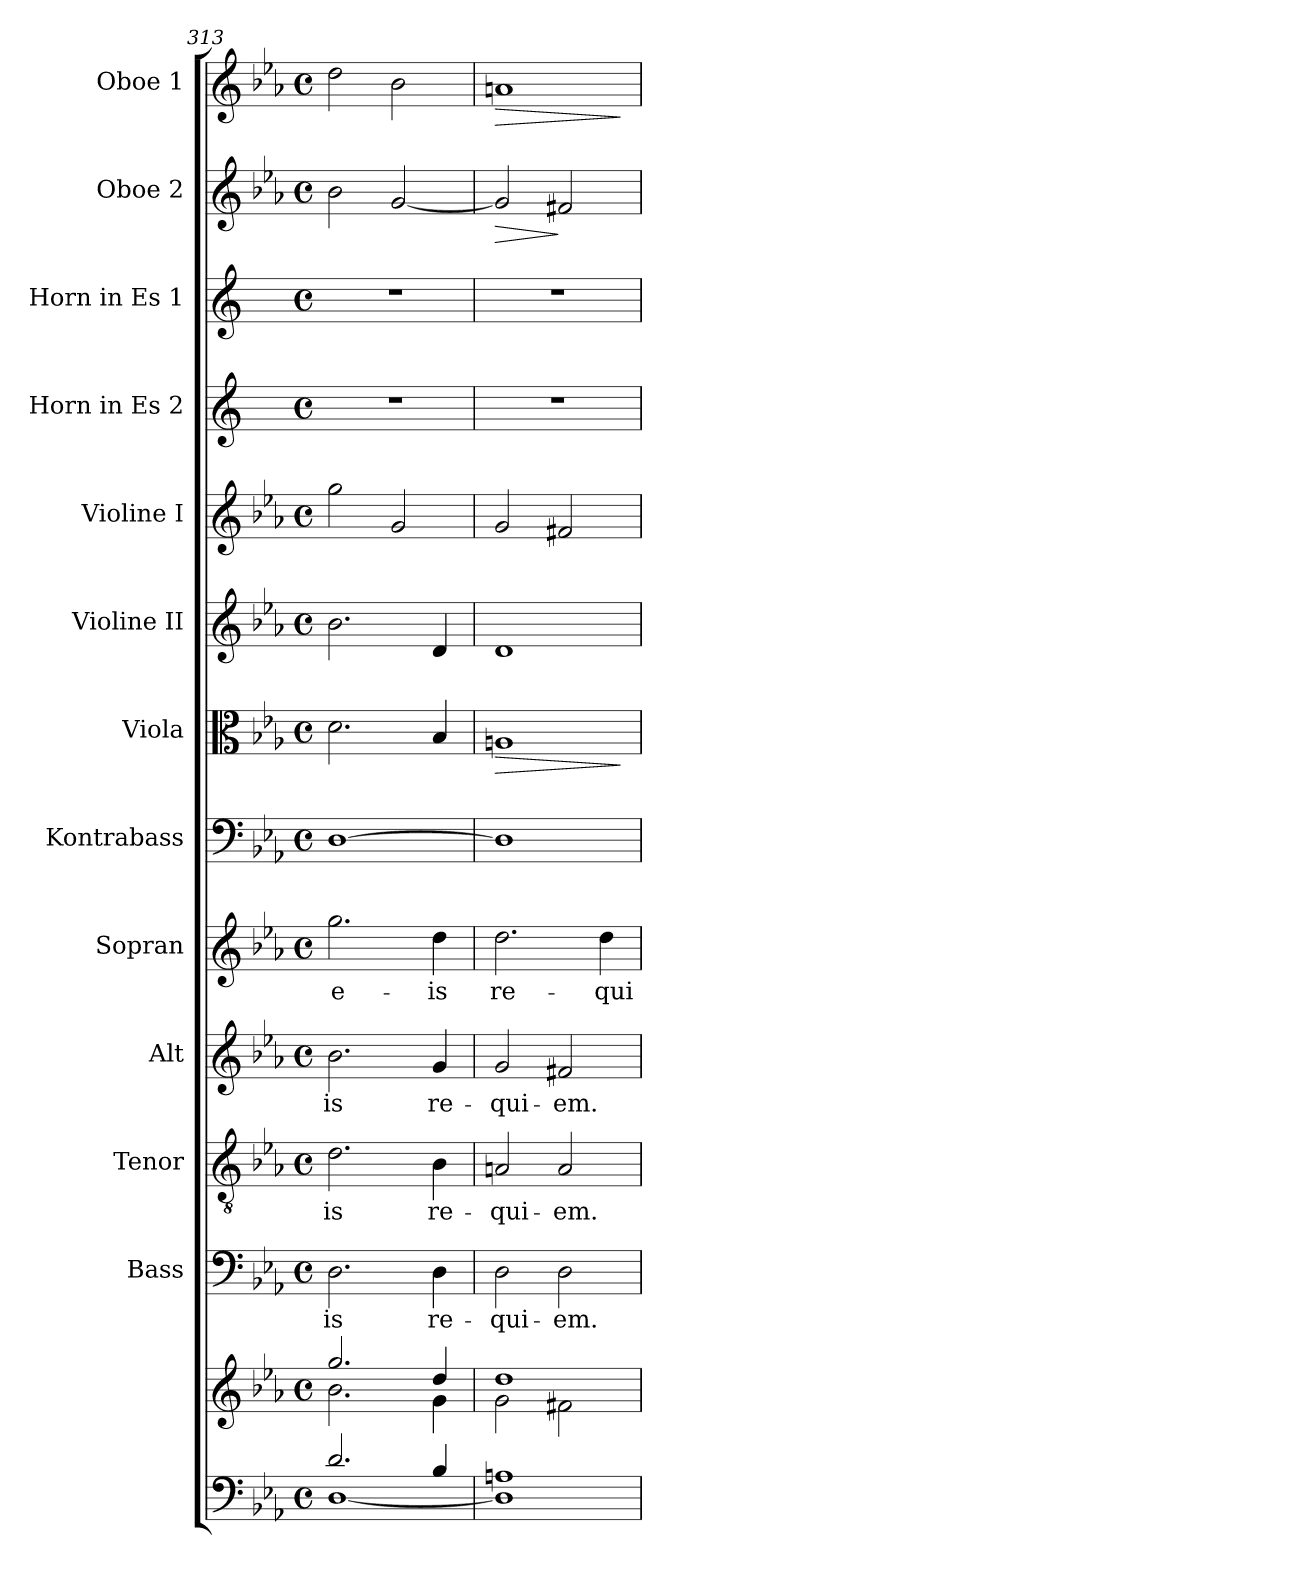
**kern	**kern	**kern	**text	**kern	**text	**kern	**text	**kern	**text	**kern	**kern	**dynam	**kern	**kern	**kern	**kern	**kern	**dynam	**kern	**dynam
*part13	*part13	*part12	*part12	*part11	*part11	*part10	*part10	*part9	*part9	*part8	*part7	*part7	*part6	*part5	*part4	*part3	*part2	*part2	*part1	*part1
*staff14	*staff13	*staff12	*staff12	*staff11	*staff11	*staff10	*staff10	*staff9	*staff9	*staff8	*staff7	*staff7	*staff6	*staff5	*staff4	*staff3	*staff2	*staff2	*staff1	*staff1
*	*	*I"Bass	*	*I"Tenor	*	*I"Alt	*	*I"Sopran	*	*I"Kontrabass	*I"Viola	*	*I"Violine II	*I"Violine I	*I"Horn in Es 2	*I"Horn in Es 1	*I"Oboe 2	*	*I"Oboe 1	*
*	*	*I'B.	*	*I'T.	*	*I'A.	*	*I'S.	*	*I'Kb.	*I'Vla.	*	*I'Vl. II	*I'Vl. I	*I'Hr. 2	*I'Hr. 1	*I'Ob. 2	*	*I'Ob. 1	*
!!LO:PB:g=z
*clefF4	*clefG2	*clefF4	*	*clefGv2	*	*clefG2	*	*clefG2	*	*clefF4	*clefC3	*	*clefG2	*clefG2	*clefG2	*clefG2	*clefG2	*	*clefG2	*
*	*	*	*	*	*	*	*	*	*	*ITrd7c12	*	*	*	*	*ITrd5c9	*ITrd5c9	*	*	*	*
*k[b-e-a-]	*k[b-e-a-]	*k[b-e-a-]	*	*k[b-e-a-]	*	*k[b-e-a-]	*	*k[b-e-a-]	*	*k[b-e-a-]	*k[b-e-a-]	*	*k[b-e-a-]	*k[b-e-a-]	*k[b-e-a-]	*k[b-e-a-]	*k[b-e-a-]	*	*k[b-e-a-]	*
*E-:	*E-:	*E-:	*	*E-:	*	*E-:	*	*E-:	*	*E-:	*E-:	*	*E-:	*E-:	*E-:	*E-:	*E-:	*	*E-:	*
*M4/4	*M4/4	*M4/4	*	*M4/4	*	*M4/4	*	*M4/4	*	*M4/4	*M4/4	*	*M4/4	*M4/4	*M4/4	*M4/4	*M4/4	*	*M4/4	*
*met(c)	*met(c)	*met(c)	*	*met(c)	*	*met(c)	*	*met(c)	*	*met(c)	*met(c)	*	*met(c)	*met(c)	*met(c)	*met(c)	*met(c)	*	*met(c)	*
=313	=313	=313	=313	=313	=313	=313	=313	=313	=313	=313	=313	=313	=313	=313	=313	=313	=313	=313	=313	=313
*^	*^	*	*	*	*	*	*	*	*	*	*	*	*	*	*	*	*	*	*	*
!	!	!	!	!	!LO:LY:b	!	!LO:LY:b	!	!LO:LY:b	!	!LO:LY:b	!	!	!	!	!	!	!	!	!	!	!
2.d/	[<1D	2.gg/	2.b-\	2.D\	-is	2.d\	-is	2.b-\	-is	2.gg\	e-	[1DD	2.d\	.	2.b-\	2gg\	1r	1r	2b-\	.	2dd\	.
.	.	.	.	.	.	.	.	.	.	.	.	.	.	.	.	2g/	.	.	[2g/	.	2b-\	.
!	!	!	!	!	!LO:LY:b	!	!LO:LY:b	!	!LO:LY:b	!	!LO:LY:b	!	!	!	!	!	!	!	!	!	!	!
4B-/	.	4dd/	4g\	4D\	re-	4B-\	re-	4g/	re-	4dd\	-is	.	4B-/	.	4d/	.	.	.	.	.	.	.
=314	=314	=314	=314	=314	=314	=314	=314	=314	=314	=314	=314	=314	=314	=314	=314	=314	=314	=314	=314	=314	=314	=314
!	!	!	!	!	!LO:LY:b	!	!LO:LY:b	!	!LO:LY:b	!	!LO:LY:b	!	!	!LO:HP:b	!	!	!	!	!	!LO:HP:b	!	!LO:HP:b
1An	1D]	1dd	2g\	2D\	-qui-	2An/	-qui-	2g/	-qui-	2.dd\	re-	1DD]	1An	>	1d	2g/	1r	1r	2g/]	>	1an	>
!	!	!	!	!	!LO:LY:b	!	!LO:LY:b	!	!LO:LY:b	!	!	!	!	!	!	!	!	!	!	!	!	!
.	.	.	2f#X\	2D\	-em.	2A/	-em.	2f#X/	-em.	.	.	.	.	.	.	2f#X/	.	.	2f#X/	]	.	.
!	!	!	!	!	!	!	!	!	!	!	!LO:LY:b	!	!	!	!	!	!	!	!	!	!	!
.	.	.	.	.	.	.	.	.	.	4dd\	-qui-	.	.	.	.	.	.	.	.	.	.	.
*v	*v	*	*	*	*	*	*	*	*	*	*	*	*	*	*	*	*	*	*	*	*	*
*	*v	*v	*	*	*	*	*	*	*	*	*	*	*	*	*	*	*	*	*	*	*
.	.	.	.	.	.	.	.	.	.	.	.	]	.	.	.	.	.	.	.	]
=	=	=	=	=	=	=	=	=	=	=	=	=	=	=	=	=	=	=	=	=
*-	*-	*-	*-	*-	*-	*-	*-	*-	*-	*-	*-	*-	*-	*-	*-	*-	*-	*-	*-	*-
